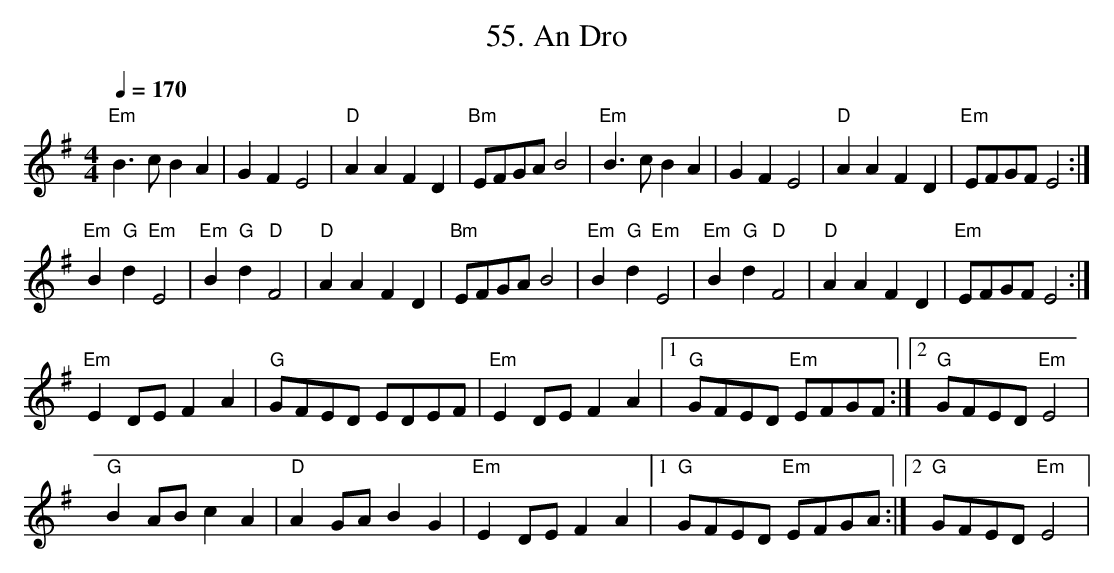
X:1
T:55. An Dro
M:4/4
L:1/4
Q:1/4=170
K:Em
"Em"B>c B A | G F E2  | "D"A A F D | "Bm"E/F/G/A/ B2 | \
"Em"B>c B A | G F E2  | "D"A A F D | "Em"E/F/G/F/ E2 :|
"Em"B "G"d "Em"E2 | "Em"B "G"d "D"F2 |  "D"A A F D | "Bm"E/F/G/A/ B2 | \
"Em"B "G"d "Em"E2 | "Em"B "G"d "D"F2 |  "D"A A F D | "Em"E/F/G/F/ E2 :|
"Em"E D/E/F A | "G"G/F/E/D/ E/D/E/F/ |\
"Em"E D/E/F A|[1 "G"G/F/E/D/ "Em"E/F/G/F/ :|[2 "G"G/F/E/D/ "Em"E2|
"G"B A/B/c A |"D"A G/A/ B G |\
"Em"E D/E/F A|[1 "G"G/F/E/D/ "Em"E/F/G/A/ :|[2 "G"G/F/E/D/ "Em"E2|
